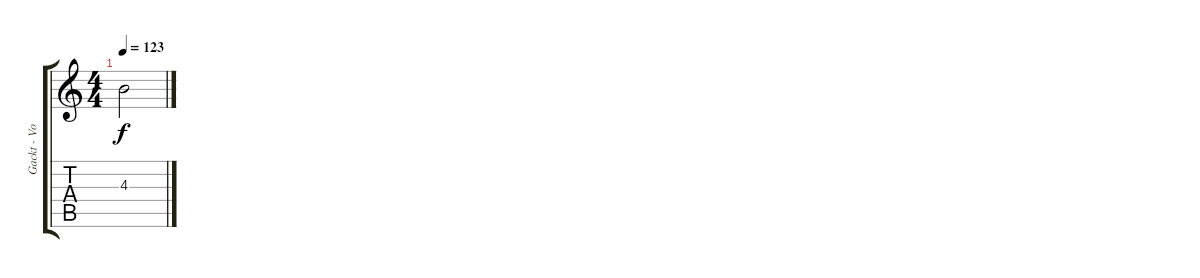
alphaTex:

\track ("Gackt - Vocal" "Gackt - Vo") {instrument flute}
\staff {score tabs}
\tuning (E5 B4 G4 D4 A3 E3) {hide}
\ts (4 4)
\tempo 123
\clef g2
\ks c
4.3.2{dy f}
